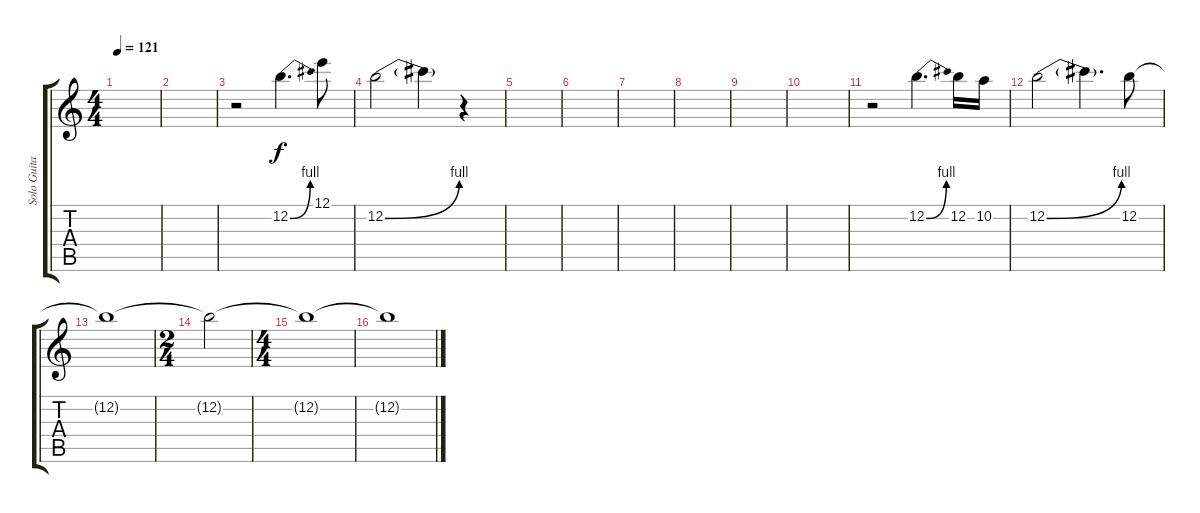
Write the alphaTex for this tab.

\track ("Solo Guitar" "Solo Guita") {instrument distortionguitar}
\staff {score tabs}
\tuning (E4 B3 G3 D3 A2 E2) {hide}
\ts (4 4)
\tempo 121
\clef g2
\ks c
|
|
r.2{volume 13} 12.2{be (bend 0 0 60 4)}.4{d} 12.1.8 |
12.2{be (bend 0 0 60 4)}.2 12.2{t}.4 r.4 |
|
|
|
|
|
|
r.2{volume 13} 12.2{be (bend 0 0 60 4)}.4{d} 12.2.16 10.2.16 |
12.2{be (bend 0 0 60 4)}.2 12.2{t}.4{d} 12.2.8 |
12.2{t}.1 |
\ts (2 4)
12.2{t}.2 |
\ts (4 4)
12.2{t}.1{volume 8} |
12.2{t}.1{volume 0}
